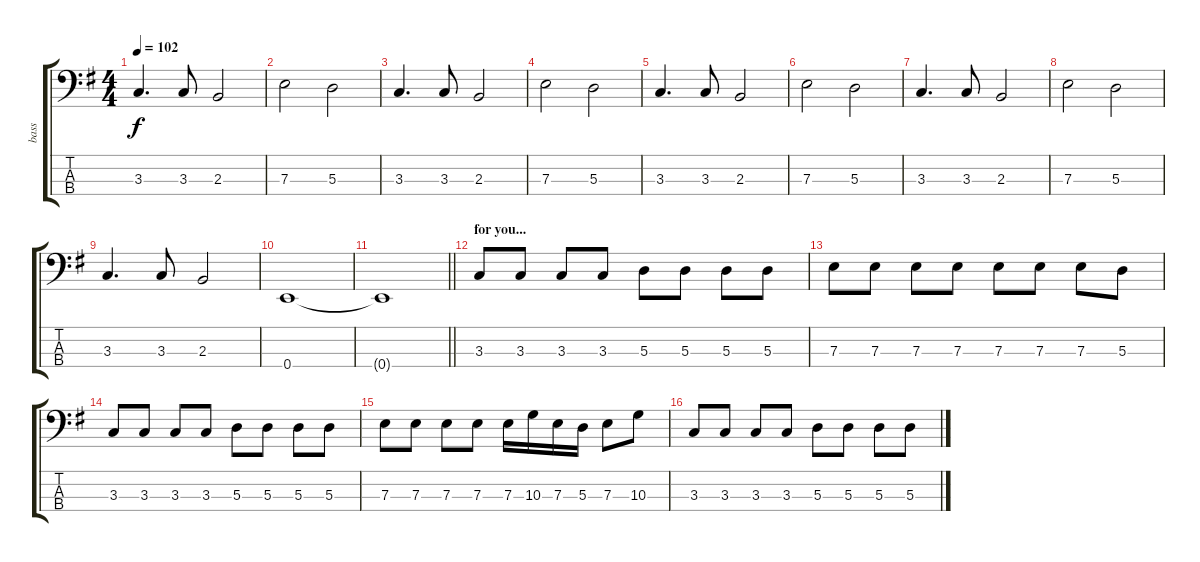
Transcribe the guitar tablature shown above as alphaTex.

\track ("bass" "bass") {instrument electricbassfinger}
\staff {score tabs}
\tuning (G2 D2 A1 E1) {hide}
\ts (4 4)
\tempo 102
\clef f4
\ks eminor
3.3.4{d dy f} 3.3.8 2.3.2 |
7.3.2 5.3.2 |
3.3.4{d} 3.3.8 2.3.2 |
7.3.2 5.3.2 |
3.3.4{d} 3.3.8 2.3.2 |
7.3.2 5.3.2 |
3.3.4{d} 3.3.8 2.3.2 |
7.3.2 5.3.2 |
3.3.4{d} 3.3.8 2.3.2 |
0.4.1 |
\barLineRight lightlight
0.4{t}.1 |
\section ("" "for you...")
3.3.8 3.3.8 3.3.8 3.3.8 5.3.8 5.3.8 5.3.8 5.3.8 |
7.3.8 7.3.8 7.3.8 7.3.8 7.3.8 7.3.8 7.3.8 5.3.8 |
3.3.8 3.3.8 3.3.8 3.3.8 5.3.8 5.3.8 5.3.8 5.3.8 |
7.3.8 7.3.8 7.3.8 7.3.8 7.3.16 10.3.16 7.3.16 5.3.16 7.3.8 10.3.8 |
3.3.8 3.3.8 3.3.8 3.3.8 5.3.8 5.3.8 5.3.8 5.3.8
